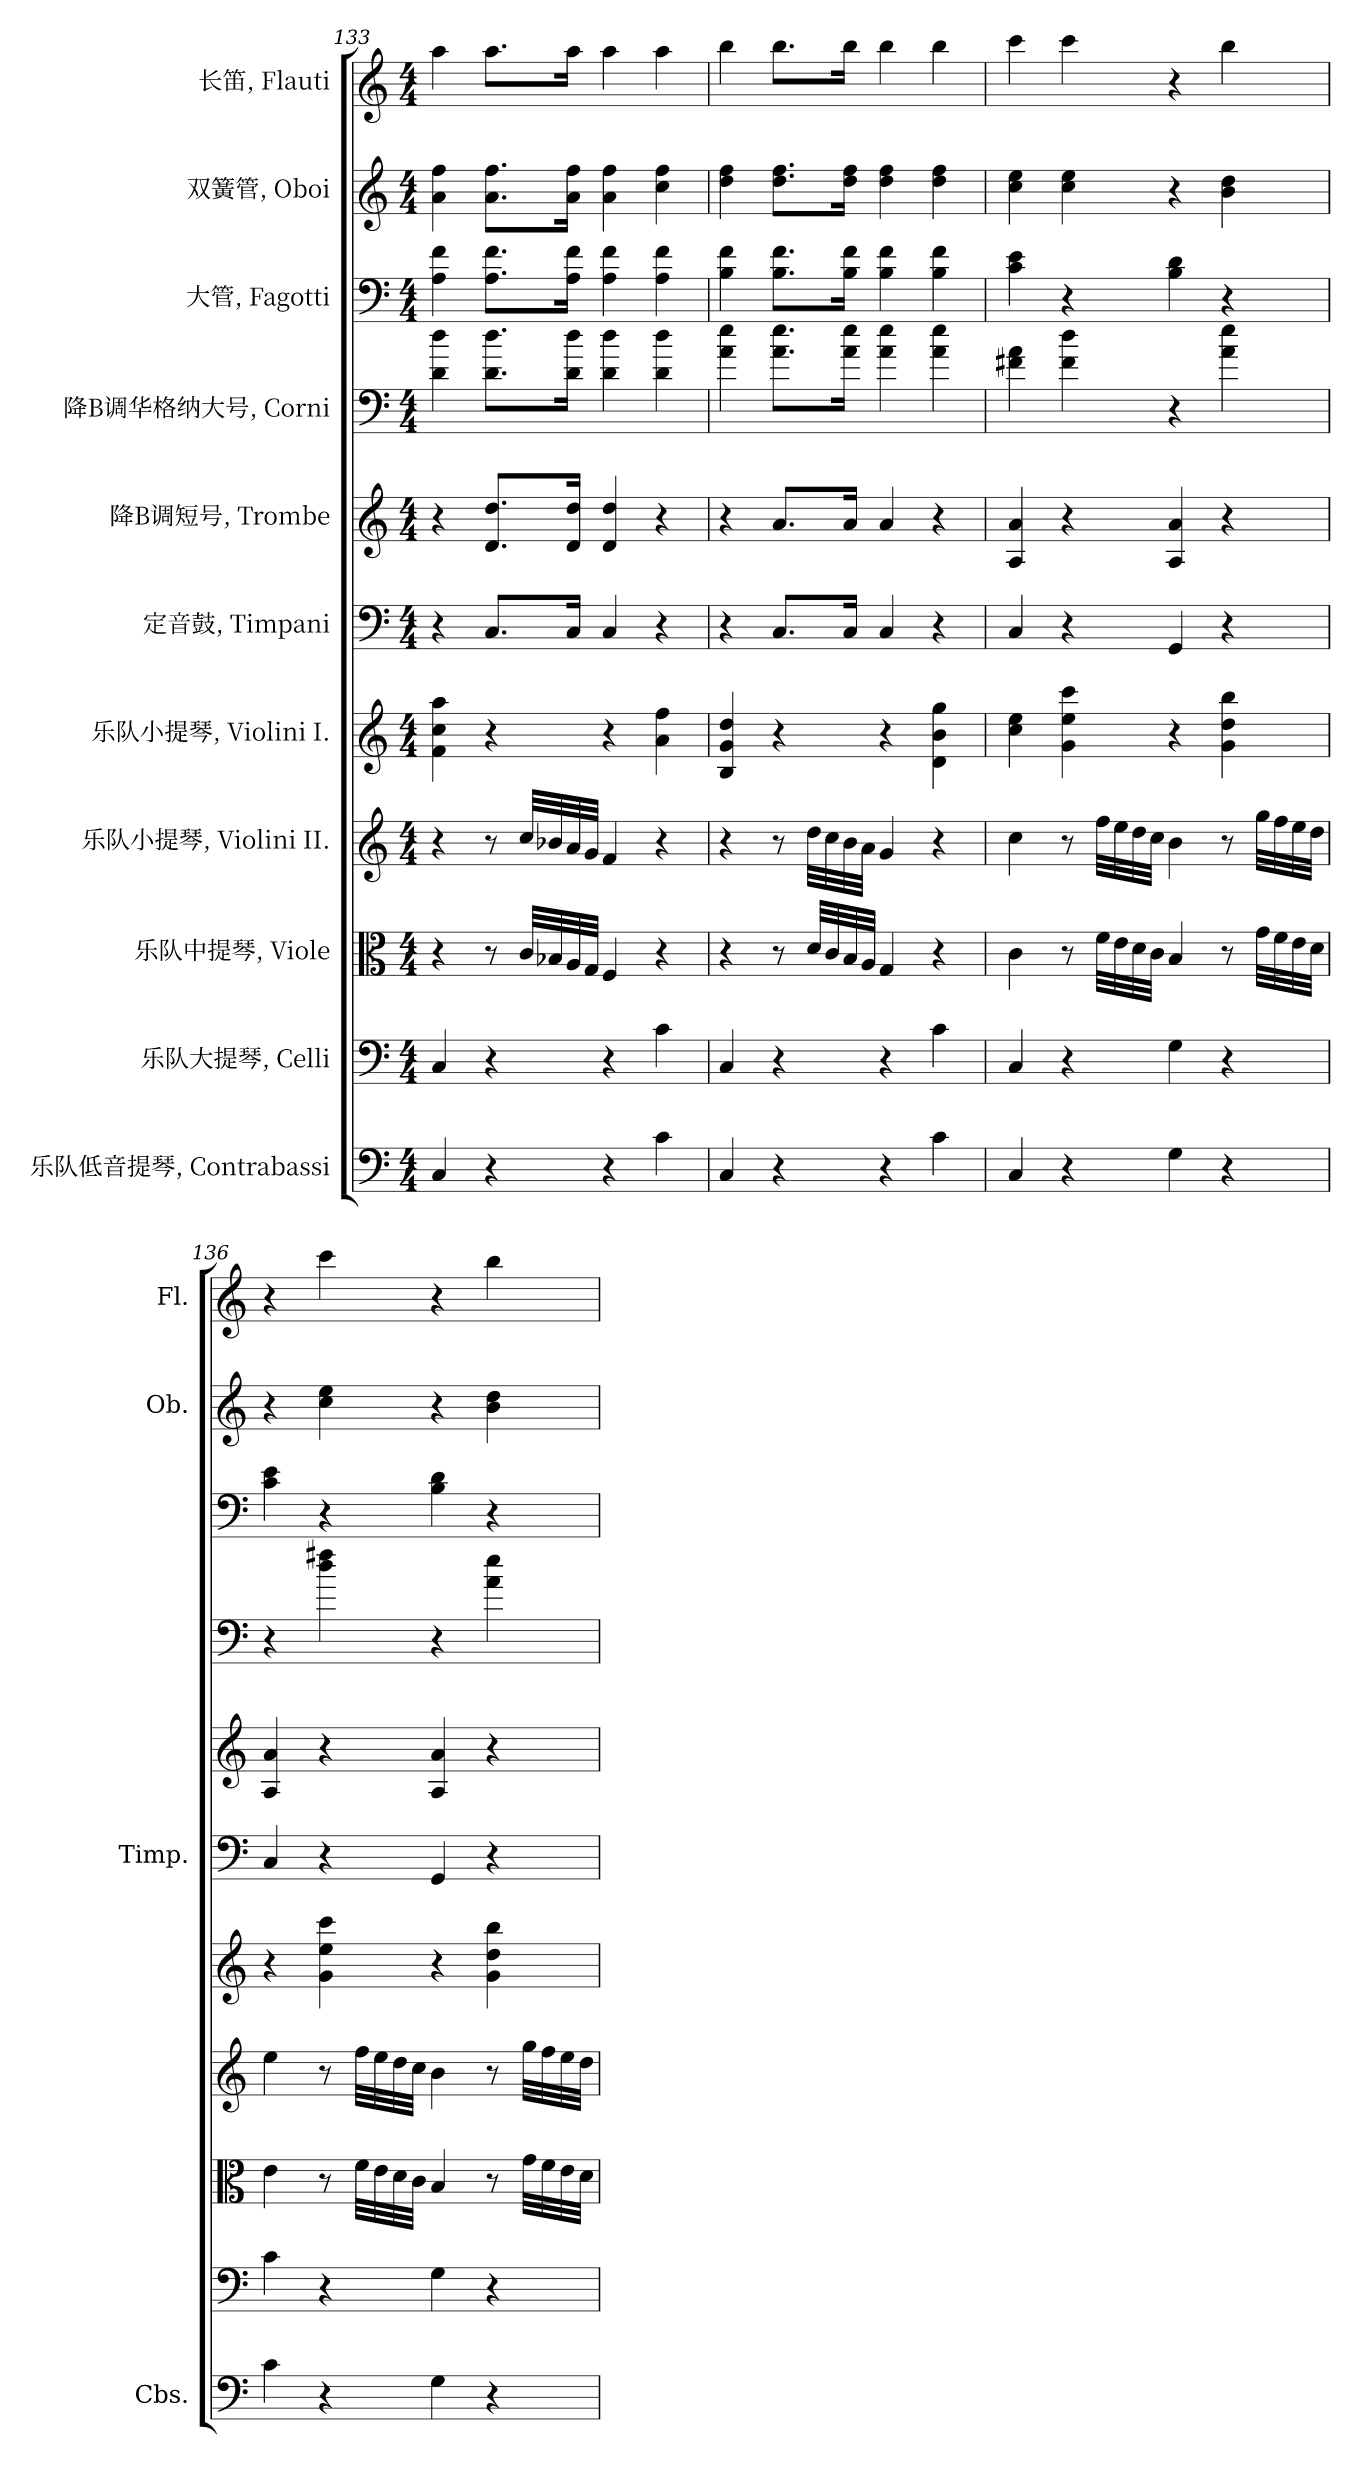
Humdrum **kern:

**kern	**kern	**kern	**kern	**kern	**kern	**kern	**kern	**kern	**kern	**kern
*part11	*part10	*part9	*part8	*part7	*part6	*part5	*part4	*part3	*part2	*part1
*staff11	*staff10	*staff9	*staff8	*staff7	*staff6	*staff5	*staff4	*staff3	*staff2	*staff1
*I"乐队低音提琴, Contrabassi	*I"乐队大提琴, Celli	*I"乐队中提琴, Viole	*I"乐队小提琴, Violini II.	*I"乐队小提琴, Violini I.	*I"定音鼓, Timpani	*I"降B调短号, Trombe	*I"降B调华格纳大号, Corni	*I"大管, Fagotti	*I"双簧管, Oboi	*I"长笛, Flauti
*I'Cbs.	*	*	*	*	*I'Timp.	*	*	*	*I'Ob.	*I'Fl.
*clefF4	*clefF4	*clefC3	*clefG2	*clefG2	*clefF4	*clefG2	*clefF4	*clefF4	*clefG2	*clefG2
*ITrd7c12	*	*	*	*	*	*ITrd1c2	*ITrd1c2	*	*	*
*k[]	*k[]	*k[]	*k[]	*k[]	*k[]	*k[b-e-]	*k[b-e-]	*k[]	*k[]	*k[]
*M4/4	*M4/4	*M4/4	*M4/4	*M4/4	*M4/4	*M4/4	*M4/4	*M4/4	*M4/4	*M4/4
=133	=133	=133	=133	=133	=133	=133	=133	=133	=133	=133
4CC/	4C/	4r	4r	4f\ 4cc\ 4aa\	4r	4r	4c\ 4cc\	4A\ 4f\	4a\ 4ff\	4aa\
4r	4r	8r	8r	4r	8.C/L	8.c/ 8.cc/L	8.c\ 8.cc\L	8.A\ 8.f\L	8.a\ 8.ff\L	8.aa\L
.	.	32c/LLL	32cc/LLL	.	.	.	.	.	.	.
.	.	32B-X/	32b-X/	.	.	.	.	.	.	.
.	.	32A/	32a/	.	16C/Jk	16c/ 16cc/Jk	16c\ 16cc\Jk	16A\ 16f\Jk	16a\ 16ff\Jk	16aa\Jk
.	.	32G/JJJ	32g/JJJ	.	.	.	.	.	.	.
4r	4r	4F/	4f/	4r	4C/	4c/ 4cc/	4c\ 4cc\	4A\ 4f\	4a\ 4ff\	4aa\
4C\	4c\	4r	4r	4a\ 4ff\	4r	4r	4c\ 4cc\	4A\ 4f\	4cc\ 4ff\	4aa\
=134	=134	=134	=134	=134	=134	=134	=134	=134	=134	=134
4CC/	4C/	4r	4r	4B/ 4g/ 4dd/	4r	4r	4g\ 4dd\	4B\ 4f\	4dd\ 4ff\	4bb\
4r	4r	8r	8r	4r	8.C/L	8.g/L	8.g\ 8.dd\L	8.B\ 8.f\L	8.dd\ 8.ff\L	8.bb\L
.	.	32d/LLL	32dd\LLL	.	.	.	.	.	.	.
.	.	32c/	32cc\	.	.	.	.	.	.	.
.	.	32B/	32b\	.	16C/Jk	16g/Jk	16g\ 16dd\Jk	16B\ 16f\Jk	16dd\ 16ff\Jk	16bb\Jk
.	.	32A/JJJ	32a\JJJ	.	.	.	.	.	.	.
4r	4r	4G/	4g/	4r	4C/	4g/	4g\ 4dd\	4B\ 4f\	4dd\ 4ff\	4bb\
4C\	4c\	4r	4r	4d\ 4b\ 4gg\	4r	4r	4g\ 4dd\	4B\ 4f\	4dd\ 4ff\	4bb\
!!LO:PB:g=z
=135	=135	=135	=135	=135	=135	=135	=135	=135	=135	=135
4CC/	4C/	4c\	4cc\	4cc\ 4ee\	4C/	4G/ 4g/	4en\ 4g\	4c\ 4e\	4cc\ 4ee\	4ccc\
4r	4r	8r	8r	4g\ 4ee\ 4ccc\	4r	4r	4e\ 4cc\	4r	4cc\ 4ee\	4ccc\
.	.	32f\LLL	32ff\LLL	.	.	.	.	.	.	.
.	.	32e\	32ee\	.	.	.	.	.	.	.
.	.	32d\	32dd\	.	.	.	.	.	.	.
.	.	32c\JJJ	32cc\JJJ	.	.	.	.	.	.	.
4GG\	4G\	4B/	4b\	4r	4GG/	4G/ 4g/	4r	4B\ 4d\	4r	4r
4r	4r	8r	8r	4g\ 4dd\ 4bb\	4r	4r	4g\ 4dd\	4r	4b\ 4dd\	4bb\
.	.	32g\LLL	32gg\LLL	.	.	.	.	.	.	.
.	.	32f\	32ff\	.	.	.	.	.	.	.
.	.	32e\	32ee\	.	.	.	.	.	.	.
.	.	32d\JJJ	32dd\JJJ	.	.	.	.	.	.	.
=136	=136	=136	=136	=136	=136	=136	=136	=136	=136	=136
4C\	4c\	4e\	4ee\	4r	4C/	4G/ 4g/	4r	4c\ 4e\	4r	4r
4r	4r	8r	8r	4g\ 4ee\ 4ccc\	4r	4r	4cc\ 4een\	4r	4cc\ 4ee\	4ccc\
.	.	32f\LLL	32ff\LLL	.	.	.	.	.	.	.
.	.	32e\	32ee\	.	.	.	.	.	.	.
.	.	32d\	32dd\	.	.	.	.	.	.	.
.	.	32c\JJJ	32cc\JJJ	.	.	.	.	.	.	.
4GG\	4G\	4B/	4b\	4r	4GG/	4G/ 4g/	4r	4B\ 4d\	4r	4r
4r	4r	8r	8r	4g\ 4dd\ 4bb\	4r	4r	4g\ 4dd\	4r	4b\ 4dd\	4bb\
.	.	32g\LLL	32gg\LLL	.	.	.	.	.	.	.
.	.	32f\	32ff\	.	.	.	.	.	.	.
.	.	32e\	32ee\	.	.	.	.	.	.	.
.	.	32d\JJJ	32dd\JJJ	.	.	.	.	.	.	.
=	=	=	=	=	=	=	=	=	=	=
*-	*-	*-	*-	*-	*-	*-	*-	*-	*-	*-
